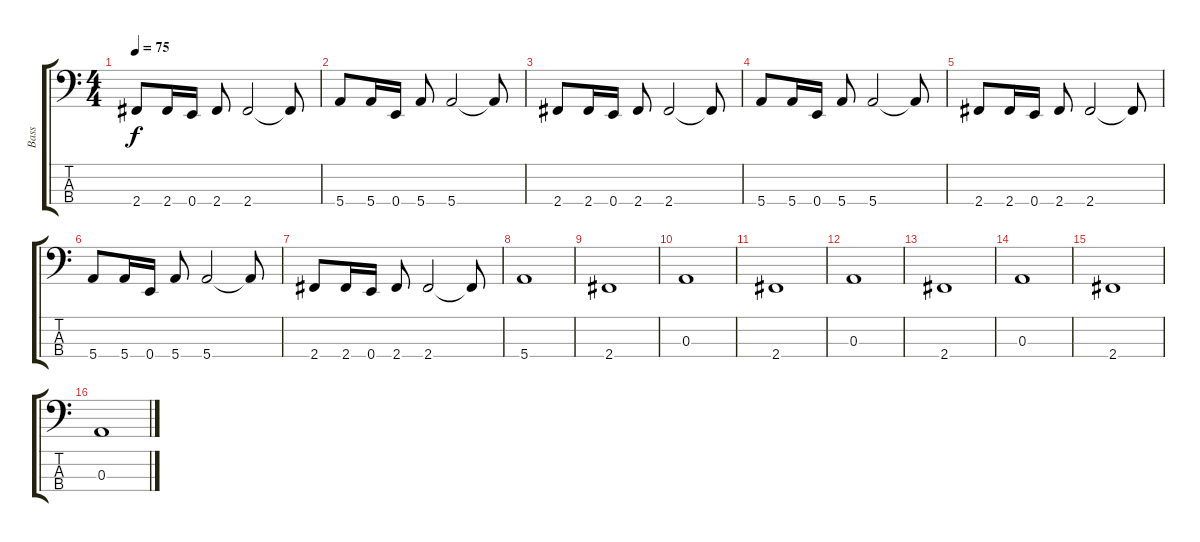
\track ("Bass" "Bass") {instrument electricbassfinger}
\staff {score tabs}
\tuning (G2 D2 A1 E1) {hide}
\ts (4 4)
\tempo 75
\clef f4
\ks c
2.4.8{dy f} 2.4.16 0.4.16 2.4.8 2.4.2 2.4{t}.8 |
5.4.8 5.4.16 0.4.16 5.4.8 5.4.2 5.4{t}.8 |
2.4.8 2.4.16 0.4.16 2.4.8 2.4.2 2.4{t}.8 |
5.4.8 5.4.16 0.4.16 5.4.8 5.4.2 5.4{t}.8 |
2.4.8 2.4.16 0.4.16 2.4.8 2.4.2 2.4{t}.8 |
5.4.8 5.4.16 0.4.16 5.4.8 5.4.2 5.4{t}.8 |
2.4.8 2.4.16 0.4.16 2.4.8 2.4.2 2.4{t}.8 |
5.4.1 |
2.4.1 |
0.3.1 |
2.4.1 |
0.3.1 |
2.4.1 |
0.3.1 |
2.4.1 |
0.3.1
